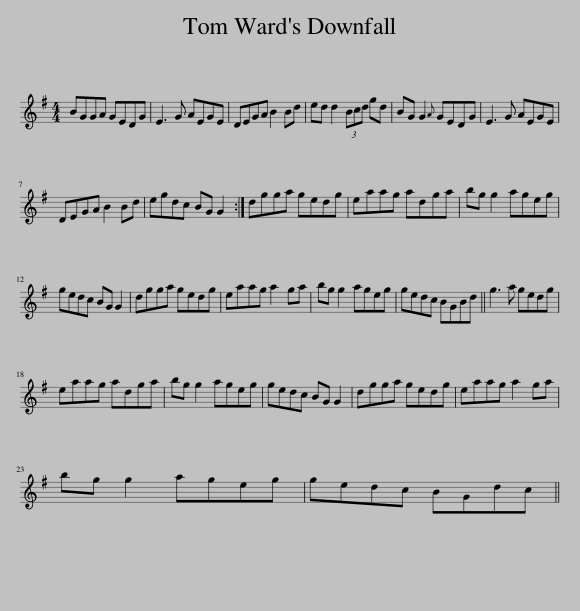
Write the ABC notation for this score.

X:1
L:1/8
M:4/4
I:linebreak $
K:G
V:1 treble
V:1
 BGGA GEDG | E3 G AEGE | DEGA B2 Bd | ed d2 (3Bcd gd | BG G2{A} GEDG | %5
 E3 G AEGE |$ DEGA B2 Bd | egdc BG G2 :| dgga gedg | eaag adga | %10
 bg g2 ageg |$ gedc BG G2 | dgga gedg | eaag a2 ga | bg g2 ageg | %15
 gedc BGBd || g3 a gedg |$ eaag adga | bg g2 ageg | gedc BG G2 | %20
 dgga gedg | eaag a2 ga |$ bg g2 ageg | gedc BGdc || %24
